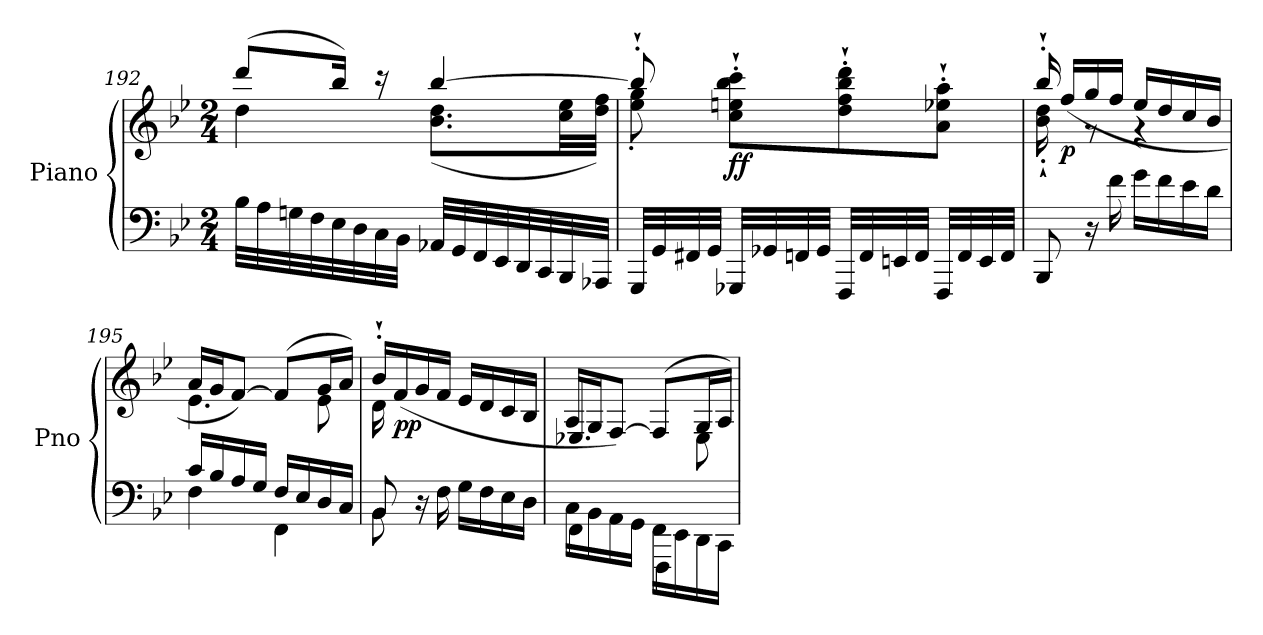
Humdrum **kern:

**kern	**kern	**dynam
*part1	*part1	*part1
*staff2	*staff1	*staff1/2
*I"Piano	*	*
*I'Pno	*	*
*clefF4	*clefG2	*
*k[b-e-]	*k[b-e-]	*
*B-:	*B-:	*
*M2/4	*M2/4	*
=192	=192	=192
*	*^	*
32B-\LLL	(>8ddd/L	4dd\	.
32A\	.	.	.
32Gn\	.	.	.
32F\	.	.	.
32E-\	16bb-/Jk)	.	.
32D\	.	.	.
32C\	16rccc	.	.
32BB-\JJJ	.	.	.
32AA-X/LLL	[4bb-/	(<8.b-\ 8.dd\L	.
32GG/	.	.	.
32FF/	.	.	.
32EE-/	.	.	.
32DD/	.	.	.
32CC/	.	.	.
32BBB-/	.	32cc\ 32ee-\LL	.
32AAA-X/JJJ	.	32dd\ 32ff\JJJ)	.
!!LO:LB:g=z	!!
=193	=193	=193	=193
32GGG/LLL	8bb-'`/]	8ee-\' 8gg\'	.
32GG/	.	.	.
32FF#X/	.	.	.
32GG/JJJ	.	.	.
!	!	!	!LO:DY:b
32GGG-X/LLL	8cc\'` 8een\'` 8bb-\'` 8ccc\'`L	4.ryy	ff
32GG-X/	.	.	.
32FFn/	.	.	.
32GG-/JJJ	.	.	.
32FFF/LLL	8dd\'` 8ff\'` 8bb-\'` 8ddd\'`	.	.
32FF/	.	.	.
32EEn/	.	.	.
32FF/JJJ	.	.	.
32FFF/LLL	8a\'` 8ee-X\'` 8aa\'`J	.	.
32FF/	.	.	.
32EE/	.	.	.
32FF/JJJ	.	.	.
=194	=194	=194	=194
8BBB-/	16bb-'`/	16b-\'` 16dd\'`	.
!	!	!	!LO:DY:b
.	(>16ff/LL	16ryy	p
16r	16gg/	8rg	.
16f\	16ff/JJ	.	.
16g\LL	16ee-/LL	4rg	.
16f\	16dd/	.	.
16e-\	16cc/	.	.
16d\JJ	16b-/JJ	.	.
=195	=195	=195	=195
*^	*	*	*
16c/LL	4F\	16a/LL	4.e-\	.
16B-/	.	16g/J	.	.
16A/	.	[8f/J)	.	.
16G/JJ	.	.	.	.
16F/LL	4FF\	(>8f/L]	.	.
16E-/	.	.	.	.
16D/	.	16g/L	8e-\	.
16C/JJ	.	16a/JJ)	.	.
=196	=196	=196	=196	=196
8BB-/	8BB-\	16b-'`/LL	16d\	.
!	!	!	!	!LO:DY:b
.	.	(>16f/	4..ryy	pp
16r	4.ryy	16g/	.	.
16F\	.	16f/JJ	.	.
16G\LL	.	16e-/LL	.	.
16F\	.	16d/	.	.
16E-\	.	16c/	.	.
16D\JJ	.	16B-/JJ	.	.
!!LO:LB:g=z	!!
=197	=197	=197	=197	=197
16C\LL	4FF\	16A/LL	4.E-X/	.
16BB-\	.	16G/J	.	.
16AA\	.	[8F/J)	.	.
16GG\JJ	.	.	.	.
16FF\LL	4FFF\	(>8F/L]	.	.
16EE-\	.	.	.	.
16DD\	.	16G/L	8E-\	.
16CC\JJ	.	16A/JJ)	.	.
*v	*v	*	*	*
*	*v	*v	*
=	=	=
*-	*-	*-
